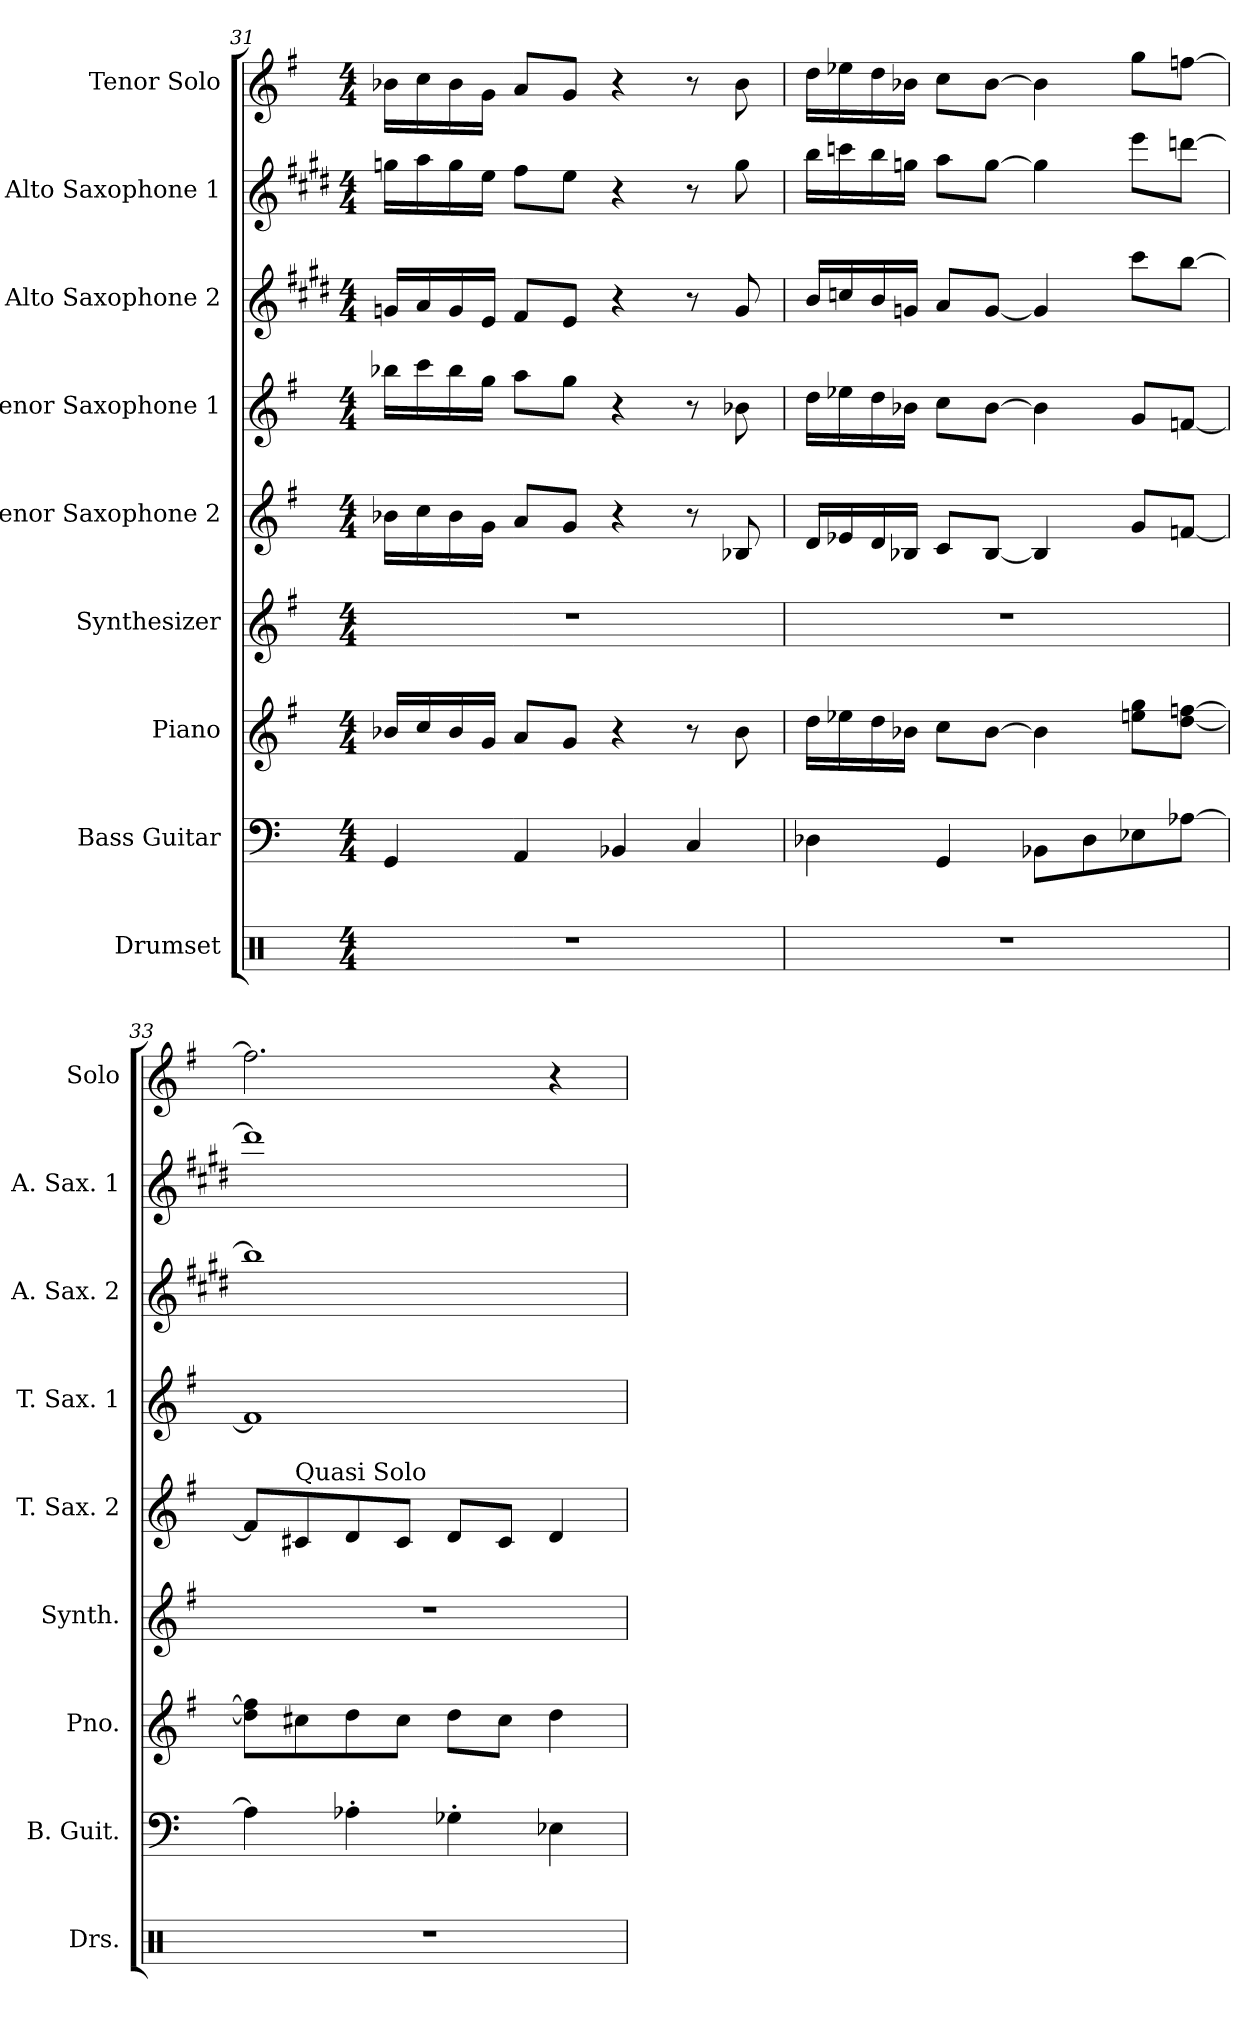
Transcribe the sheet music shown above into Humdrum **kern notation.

**kern	**kern	**kern	**kern	**kern	**kern	**kern	**kern	**kern
*part9	*part8	*part7	*part6	*part5	*part4	*part3	*part2	*part1
*staff9	*staff8	*staff7	*staff6	*staff5	*staff4	*staff3	*staff2	*staff1
*I"Drumset	*I"Bass Guitar	*I"Piano	*I"Synthesizer	*I"Tenor Saxophone 2	*I"Tenor Saxophone 1	*I"Alto Saxophone 2	*I"Alto Saxophone 1	*I"Tenor Solo
*I'Drs.	*I'B. Guit.	*I'Pno.	*I'Synth.	*I'T. Sax. 2	*I'T. Sax. 1	*I'A. Sax. 2	*I'A. Sax. 1	*I'Solo
*clefX	*clefF4	*clefG2	*clefG2	*clefG2	*clefG2	*clefG2	*clefG2	*clefG2
*	*ITrd7c12	*	*	*ITrd8c14	*ITrd8c14	*ITrd5c9	*ITrd5c9	*ITrd8c14
*k[]	*k[]	*k[f#]	*k[f#]	*k[f#]	*k[f#]	*k[f#]	*k[f#]	*k[f#]
*M4/4	*M4/4	*M4/4	*M4/4	*M4/4	*M4/4	*M4/4	*M4/4	*M4/4
=31	=31	=31	=31	=31	=31	=31	=31	=31
1r	4GGG/	16b-X/LL	1r	16B-X\LL	16b-X\LL	16B-X/LL	16b-X\LL	16B-X\LL
.	.	16cc/	.	16c\	16cc\	16c/	16cc\	16c\
.	.	16b-/	.	16B-\	16b-\	16B-/	16b-\	16B-\
.	.	16g/JJ	.	16G\JJ	16g\JJ	16G/JJ	16g\JJ	16G\JJ
.	4AAA/	8a/L	.	8A/L	8a\L	8A/L	8a\L	8A/L
.	.	8g/J	.	8G/J	8g\J	8G/J	8g\J	8G/J
.	4BBB-X/	4r	.	4r	4r	4r	4r	4r
.	4CC/	8r	.	8r	8r	8r	8r	8r
.	.	8b-\	.	8BB-X/	8B-X\	8B-/	8b-\	8B-\
=32	=32	=32	=32	=32	=32	=32	=32	=32
1r	4DD-X\	16dd\LL	1r	16D/LL	16d\LL	16d/LL	16dd\LL	16d\LL
.	.	16ee-X\	.	16E-X/	16e-X\	16e-X/	16ee-X\	16e-X\
.	.	16dd\	.	16D/	16d\	16d/	16dd\	16d\
.	.	16b-X\JJ	.	16BB-X/JJ	16B-X\JJ	16B-X/JJ	16b-X\JJ	16B-X\JJ
.	4GGG/	8cc\L	.	8C/L	8c\L	8c/L	8cc\L	8c\L
.	.	[8b-\J	.	[8BB-/J	[8B-\J	[8B-/J	[8b-\J	[8B-\J
.	8BBB-X\L	4b-\]	.	4BB-/]	4B-\]	4B-/]	4b-\]	4B-\]
.	8DD-\	.	.	.	.	.	.	.
.	8EE-X\	8een\ 8gg\L	.	8G/L	8G/L	8ee\L	8gg\L	8g\L
.	[8AA-X\J	[8dd\ [8ffn\J	.	[8Fn/J	[8Fn/J	[8dd\J	[8ffn\J	[8fn\J
=33	=33	=33	=33	=33	=33	=33	=33	=33
1r	4AA-\]	8dd\] 8ff\]L	1r	8F/L]	1F]	1dd]	1ff]	2.f\]
!	!	!	!	!LO:TX:a:t=Quasi Solo	!	!	!	!
.	.	8cc#X\	.	8C#X/	.	.	.	.
.	4AA-X'\	8dd\	.	8D/	.	.	.	.
.	.	8cc#\J	.	8C#/J	.	.	.	.
.	4GG-X'\	8dd\L	.	8D/L	.	.	.	.
.	.	8cc#\J	.	8C#/J	.	.	.	.
.	4EE-X\	4dd\	.	4D/	.	.	.	4r
=	=	=	=	=	=	=	=	=
*-	*-	*-	*-	*-	*-	*-	*-	*-
